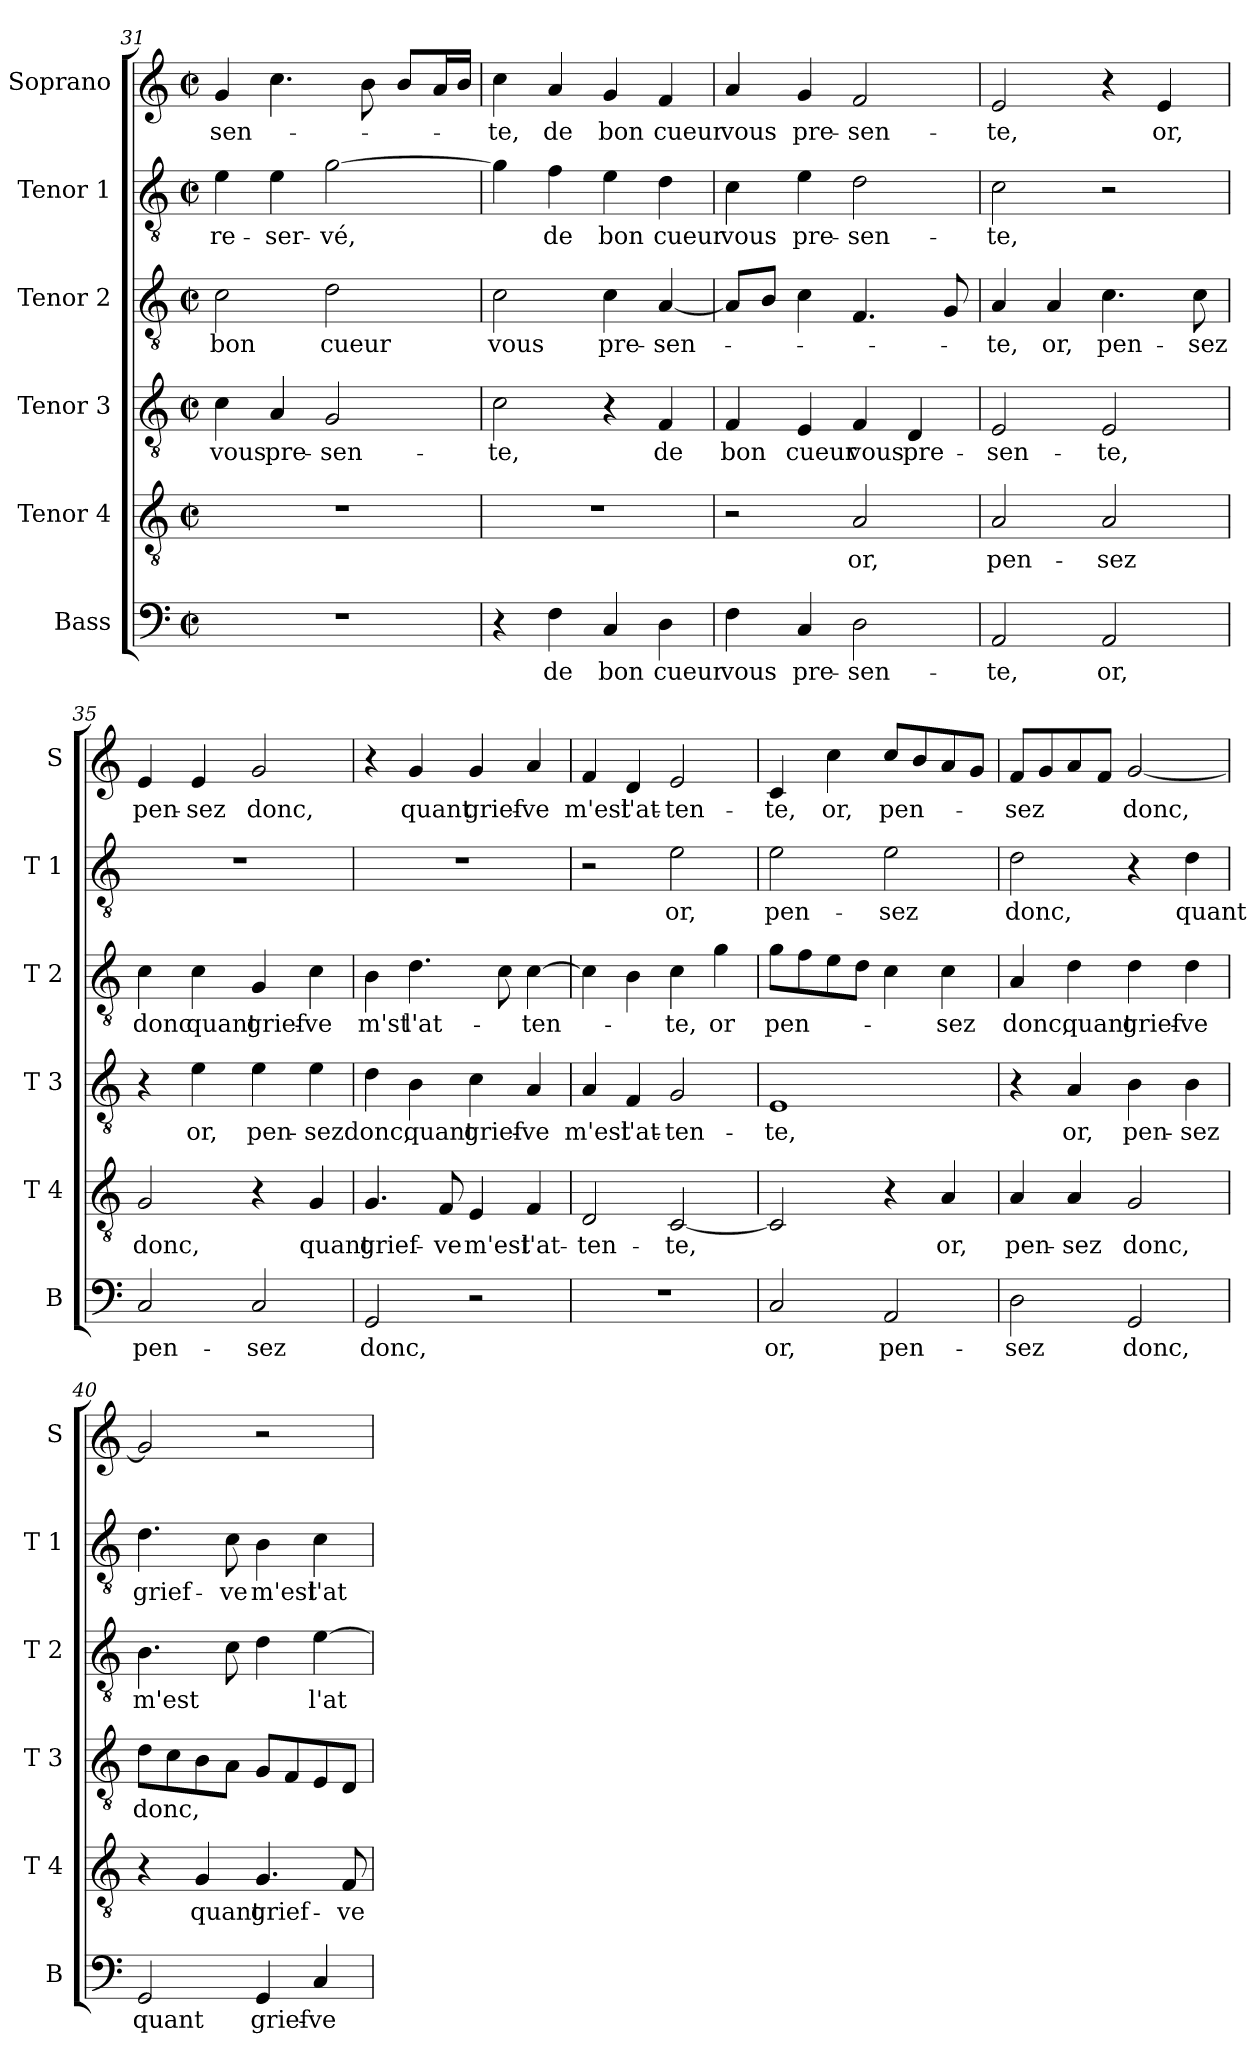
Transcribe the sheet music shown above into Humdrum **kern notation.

**kern	**text	**kern	**text	**kern	**text	**kern	**text	**kern	**text	**kern	**text
*part6	*part6	*part5	*part5	*part4	*part4	*part3	*part3	*part2	*part2	*part1	*part1
*staff6	*staff6	*staff5	*staff5	*staff4	*staff4	*staff3	*staff3	*staff2	*staff2	*staff1	*staff1
*I"Bass	*	*I"Tenor 4	*	*I"Tenor 3	*	*I"Tenor 2	*	*I"Tenor 1	*	*I"Soprano	*
*I'B	*	*I'T 4	*	*I'T 3	*	*I'T 2	*	*I'T 1	*	*I'S	*
*clefF4	*	*clefGv2	*	*clefGv2	*	*clefGv2	*	*clefGv2	*	*clefG2	*
*k[]	*	*k[]	*	*k[]	*	*k[]	*	*k[]	*	*k[]	*
*C:	*	*C:	*	*C:	*	*C:	*	*C:	*	*C:	*
*M2/2	*	*M2/2	*	*M2/2	*	*M2/2	*	*M2/2	*	*M2/2	*
*met(c|)	*	*met(c|)	*	*met(c|)	*	*met(c|)	*	*met(c|)	*	*met(c|)	*
=31	=31	=31	=31	=31	=31	=31	=31	=31	=31	=31	=31
1r	.	1r	.	4c\	vous	2c\	bon	4e\	re-	4g/	-sen-
.	.	.	.	4A/	pre-	.	.	4e\	-ser-	4.cc\	.
.	.	.	.	2G/	-sen-	2d\	cueur	[2g\	-vé,	.	.
.	.	.	.	.	.	.	.	.	.	8b\	.
.	.	.	.	.	.	.	.	.	.	8b/L	.
.	.	.	.	.	.	.	.	.	.	16a/L	.
.	.	.	.	.	.	.	.	.	.	16b/JJ	.
=32	=32	=32	=32	=32	=32	=32	=32	=32	=32	=32	=32
4r	.	1r	.	2c\	-te,	2c\	vous	4g\]	.	4cc\	-te,
4F\	de	.	.	.	.	.	.	4f\	de	4a/	de
4C/	bon	.	.	4r	.	4c\	pre-	4e\	bon	4g/	bon
4D\	cueur	.	.	4F/	de	[4A/	-sen-	4d\	cueur	4f/	cueur
=33	=33	=33	=33	=33	=33	=33	=33	=33	=33	=33	=33
4F\	vous	2r	.	4F/	bon	8A/L]	.	4c\	vous	4a/	vous
.	.	.	.	.	.	8B/J	.	.	.	.	.
4C/	pre-	.	.	4E/	cueur	4c\	.	4e\	pre-	4g/	pre-
2D\	-sen-	2A/	or,	4F/	vous	4.F/	.	2d\	-sen-	2f/	-sen-
.	.	.	.	4D/	pre-	.	.	.	.	.	.
.	.	.	.	.	.	8G/	.	.	.	.	.
=34	=34	=34	=34	=34	=34	=34	=34	=34	=34	=34	=34
2AA/	-te,	2A/	pen-	2E/	-sen-	4A/	-te,	2c\	-te,	2e/	-te,
.	.	.	.	.	.	4A/	or,	.	.	.	.
2AA/	or,	2A/	-sez	2E/	-te,	4.c\	pen-	2r	.	4r	.
.	.	.	.	.	.	.	.	.	.	4e/	or,
.	.	.	.	.	.	8c\	-sez	.	.	.	.
=35	=35	=35	=35	=35	=35	=35	=35	=35	=35	=35	=35
2C/	pen-	2G/	donc,	4r	.	4c\	donc	1r	.	4e/	pen-
.	.	.	.	4e\	or,	4c\	quant	.	.	4e/	-sez
2C/	-sez	4r	.	4e\	pen-	4G/	grief-	.	.	2g/	donc,
.	.	4G/	quant	4e\	-sez	4c\	-ve	.	.	.	.
!!LO:PB:g=z
=36	=36	=36	=36	=36	=36	=36	=36	=36	=36	=36	=36
2GG/	donc,	4.G/	grief-	4d\	donc,	4B\	m'st	1r	.	4r	.
.	.	.	.	4B\	quant	4.d\	l'at-	.	.	4g/	quant
.	.	8F/	-ve	.	.	.	.	.	.	.	.
2r	.	4E/	m'est	4c\	grief-	.	.	.	.	4g/	grief-
.	.	.	.	.	.	8c\	.	.	.	.	.
.	.	4F/	l'at-	4A/	-ve	[4c\	-ten-	.	.	4a/	-ve
=37	=37	=37	=37	=37	=37	=37	=37	=37	=37	=37	=37
1r	.	2D/	-ten-	4A/	m'est	4c\]	.	2r	.	4f/	m'est
.	.	.	.	4F/	l'at-	4B\	.	.	.	4d/	l'at-
.	.	[2C/	-te,	2G/	-ten-	4c\	-te,	2e\	or,	2e/	-ten-
.	.	.	.	.	.	4g\	or	.	.	.	.
=38	=38	=38	=38	=38	=38	=38	=38	=38	=38	=38	=38
2C/	or,	2C/]	.	1E	-te,	8g\L	pen-	2e\	pen-	4c/	-te,
.	.	.	.	.	.	8f\	.	.	.	.	.
.	.	.	.	.	.	8e\	.	.	.	4cc\	or,
.	.	.	.	.	.	8d\J	.	.	.	.	.
2AA/	pen-	4r	.	.	.	4c\	.	2e\	-sez	8cc/L	pen-
.	.	.	.	.	.	.	.	.	.	8b/	.
.	.	4A/	or,	.	.	4c\	-sez	.	.	8a/	.
.	.	.	.	.	.	.	.	.	.	8g/J	.
=39	=39	=39	=39	=39	=39	=39	=39	=39	=39	=39	=39
2D\	-sez	4A/	pen-	4r	.	4A/	donc,	2d\	donc,	8f/L	-sez
.	.	.	.	.	.	.	.	.	.	8g/	.
.	.	4A/	-sez	4A/	or,	4d\	quant	.	.	8a/	.
.	.	.	.	.	.	.	.	.	.	8f/J	.
2GG/	donc,	2G/	donc,	4B\	pen-	4d\	grief-	4r	.	[2g/	donc,
.	.	.	.	4B\	-sez	4d\	-ve	4d\	quant	.	.
=40	=40	=40	=40	=40	=40	=40	=40	=40	=40	=40	=40
2GG/	quant	4r	.	8d\L	donc,	4.B\	m'est	4.d\	grief-	2g/]	.
.	.	.	.	8c\	.	.	.	.	.	.	.
.	.	4G/	quant	8B\	.	.	.	.	.	.	.
.	.	.	.	8A\J	.	8c\	.	8c\	-ve	.	.
4GG/	grief-	4.G/	grief-	8G/L	.	4d\	.	4B\	m'est	2r	.
.	.	.	.	8F/	.	.	.	.	.	.	.
4C/	-ve	.	.	8E/	.	[4e\	l'at-	4c\	l'at-	.	.
.	.	8F/	-ve	8D/J	.	.	.	.	.	.	.
=	=	=	=	=	=	=	=	=	=	=	=
*-	*-	*-	*-	*-	*-	*-	*-	*-	*-	*-	*-
